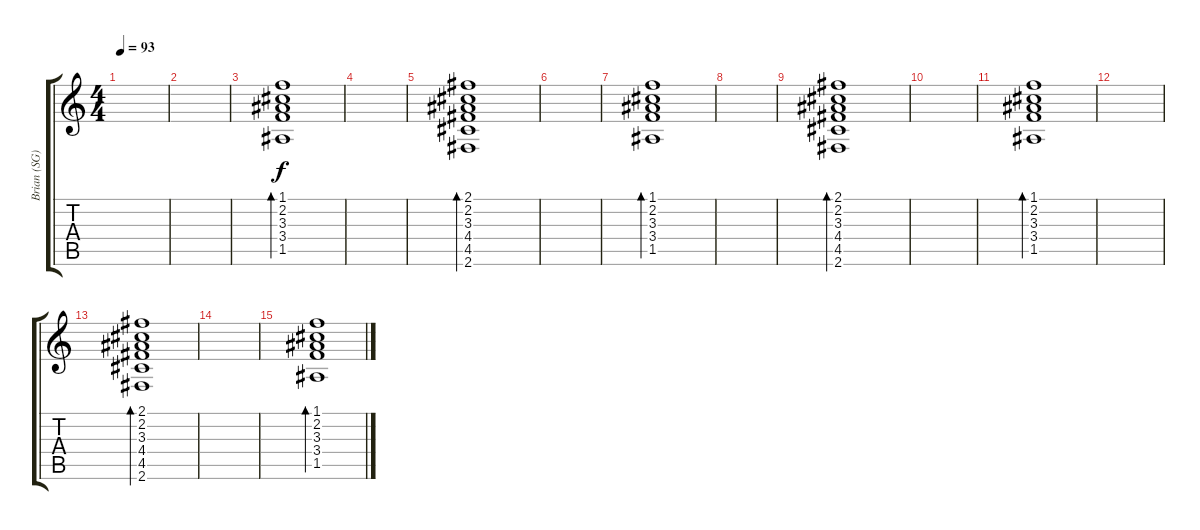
\track ("Brian (SG)" "Brian (SG)") {instrument overdrivenguitar}
\staff {score tabs}
\tuning (E4 B3 G3 D3 A2 E2) {hide}
\ts (4 4)
\tempo 93
\clef g2
\ks c
|
|
(1.1 2.2 3.3 3.4 1.5).1{bd 120} |
|
(2.1 2.2 3.3 4.4 4.5 2.6).1{bd 120} |
|
(1.1 2.2 3.3 3.4 1.5).1{bd 120} |
|
(2.1 2.2 3.3 4.4 4.5 2.6).1{bd 120} |
|
(1.1 2.2 3.3 3.4 1.5).1{bd 120} |
|
(2.1 2.2 3.3 4.4 4.5 2.6).1{bd 120} |
|
(1.1 2.2 3.3 3.4 1.5).1{bd 120}
